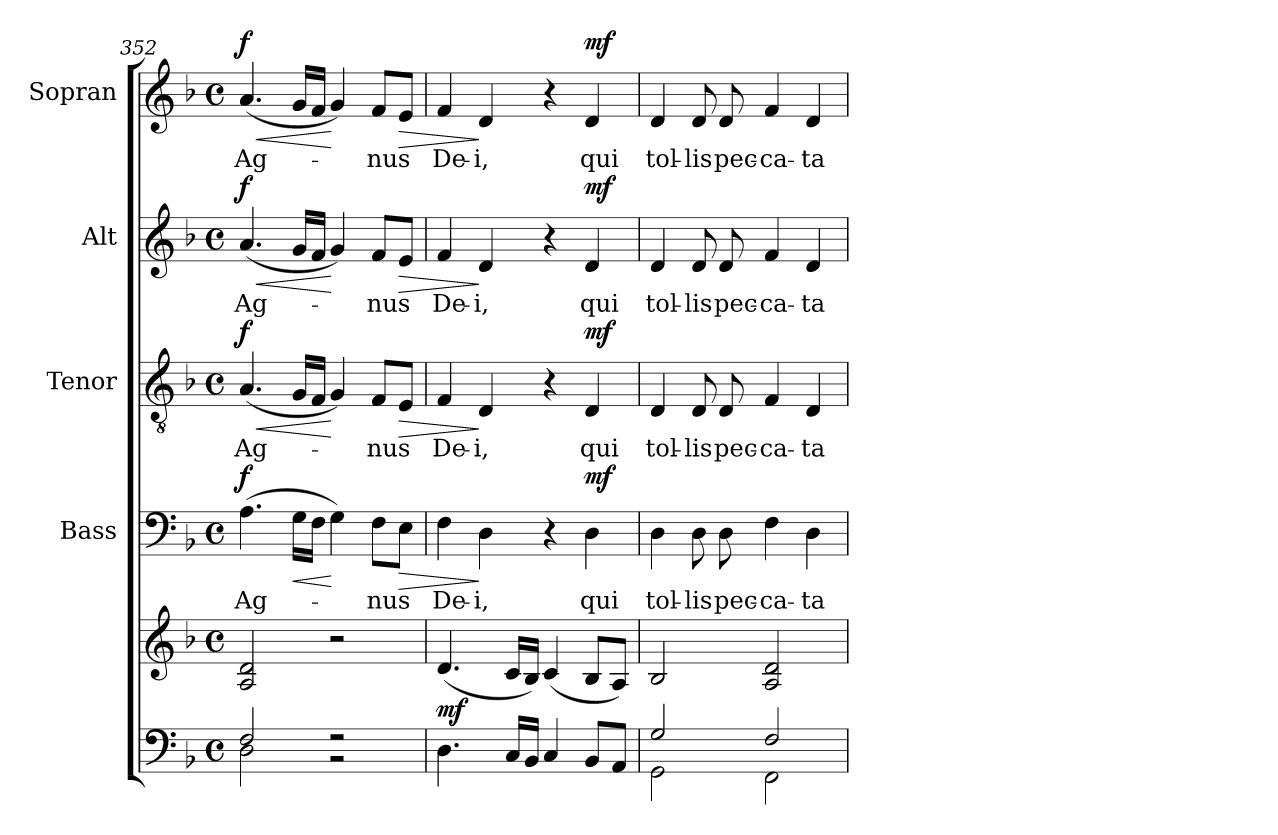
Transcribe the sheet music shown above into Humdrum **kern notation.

**kern	**kern	**dynam	**kern	**text	**dynam	**kern	**text	**dynam	**kern	**text	**dynam	**kern	**text	**dynam
*part5	*part5	*part5	*part4	*part4	*part4	*part3	*part3	*part3	*part2	*part2	*part2	*part1	*part1	*part1
*staff6	*staff5	*staff5/6	*staff4	*staff4	*staff4	*staff3	*staff3	*staff3	*staff2	*staff2	*staff2	*staff1	*staff1	*staff1
*	*	*	*I"Bass	*	*	*I"Tenor	*	*	*I"Alt	*	*	*I"Sopran	*	*
*	*	*	*I'B.	*	*	*I'T.	*	*	*I'A.	*	*	*I'S.	*	*
*clefF4	*clefG2	*	*clefF4	*	*	*clefGv2	*	*	*clefG2	*	*	*clefG2	*	*
*k[b-]	*k[b-]	*	*k[b-]	*	*	*k[b-]	*	*	*k[b-]	*	*	*k[b-]	*	*
*F:	*F:	*	*F:	*	*	*F:	*	*	*F:	*	*	*F:	*	*
*M4/4	*M4/4	*	*M4/4	*	*	*M4/4	*	*	*M4/4	*	*	*M4/4	*	*
*met(c)	*met(c)	*	*met(c)	*	*	*met(c)	*	*	*met(c)	*	*	*met(c)	*	*
=352	=352	=352	=352	=352	=352	=352	=352	=352	=352	=352	=352	=352	=352	=352
*^	*	*	*	*	*	*	*	*	*	*	*	*	*	*
!	!	!	!	!	!LO:LY:b	!LO:DY:a	!	!LO:LY:b	!LO:HP:b	!	!LO:LY:b	!LO:HP:b	!	!LO:LY:b	!LO:HP:b
!	!	!	!	!	!	!	!	!	!LO:DY:n=1:a	!	!	!LO:DY:n=1:a	!	!	!LO:DY:n=1:a
2F/	2D\	2A/ 2d/	.	(>4.A\	Ag-	f	(<4.A/	Ag-	< f	(<4.a/	Ag-	< f	(<4.a/	Ag-	< f
!	!	!	!	!	!	!LO:HP:b	!	!	!	!	!	!	!	!	!
.	.	.	.	16G\LL	.	<	16G/LL	.	.	16g/LL	.	.	16g/LL	.	.
.	.	.	.	16F\JJ	.	.	16F/JJ	.	.	16f/JJ	.	.	16f/JJ	.	.
2r	2r	2r	.	4G\)	.	[	4G/)	.	[	4g/)	.	[	4g/)	.	[
!	!	!	!	!	!LO:LY:b	!	!	!LO:LY:b	!	!	!LO:LY:b	!	!	!LO:LY:b	!
.	.	.	.	8F\L	-nus	.	8F/L	-nus	.	8f/L	-nus	.	8f/L	-nus	.
!	!	!	!	!	!	!LO:HP:b	!	!	!LO:HP:b	!	!	!LO:HP:b	!	!	!LO:HP:b
.	.	.	.	8E\J	.	>	8E/J	.	>	8e/J	.	>	8e/J	.	>
*v	*v	*	*	*	*	*	*	*	*	*	*	*	*	*	*
=353	=353	=353	=353	=353	=353	=353	=353	=353	=353	=353	=353	=353	=353	=353
!	!	!LO:DY:b	!	!LO:LY:b	!	!	!LO:LY:b	!	!	!LO:LY:b	!	!	!LO:LY:b	!
4.D\	(<4.d/	mf	4F\	De-	.	4F/	De-	.	4f/	De-	.	4f/	De-	.
!	!	!	!	!LO:LY:b	!	!	!LO:LY:b	!	!	!LO:LY:b	!	!	!LO:LY:b	!
.	.	.	4D\	-i,	]	4D/	-i,	]	4d/	-i,	]	4d/	-i,	]
16C/LL	16c/LL	.	.	.	.	.	.	.	.	.	.	.	.	.
16BB-/JJ	16B-/JJ)	.	.	.	.	.	.	.	.	.	.	.	.	.
4C/	(<4c/	.	4r	.	.	4r	.	.	4r	.	.	4r	.	.
!	!	!	!	!LO:LY:b	!LO:DY:a	!	!LO:LY:b	!LO:DY:a	!	!LO:LY:b	!LO:DY:a	!	!LO:LY:b	!LO:DY:a
8BB-/L	8B-/L	.	4D\	qui	mf	4D/	qui	mf	4d/	qui	mf	4d/	qui	mf
8AA/J	8A/J)	.	.	.	.	.	.	.	.	.	.	.	.	.
!!LO:LB:g=z
=354	=354	=354	=354	=354	=354	=354	=354	=354	=354	=354	=354	=354	=354	=354
*^	*	*	*	*	*	*	*	*	*	*	*	*	*	*
!	!	!	!	!	!LO:LY:b	!	!	!LO:LY:b	!	!	!LO:LY:b	!	!	!LO:LY:b	!
2G/	2GG\	2B-/	.	4D\	tol-	.	4D/	tol-	.	4d/	tol-	.	4d/	tol-	.
!	!	!	!	!	!LO:LY:b	!	!	!LO:LY:b	!	!	!LO:LY:b	!	!	!LO:LY:b	!
.	.	.	.	8D\	-lis	.	8D/	-lis	.	8d/	-lis	.	8d/	-lis	.
!	!	!	!	!	!LO:LY:b	!	!	!LO:LY:b	!	!	!LO:LY:b	!	!	!LO:LY:b	!
.	.	.	.	8D\	pec-	.	8D/	pec-	.	8d/	pec-	.	8d/	pec-	.
!	!	!	!	!	!LO:LY:b	!	!	!LO:LY:b	!	!	!LO:LY:b	!	!	!LO:LY:b	!
2F/	2FF\	2A/ 2d/	.	4F\	-ca-	.	4F/	-ca-	.	4f/	-ca-	.	4f/	-ca-	.
!	!	!	!	!	!LO:LY:b	!	!	!LO:LY:b	!	!	!LO:LY:b	!	!	!LO:LY:b	!
.	.	.	.	4D\	-ta	.	4D/	-ta	.	4d/	-ta	.	4d/	-ta	.
*v	*v	*	*	*	*	*	*	*	*	*	*	*	*	*	*
=	=	=	=	=	=	=	=	=	=	=	=	=	=	=
*-	*-	*-	*-	*-	*-	*-	*-	*-	*-	*-	*-	*-	*-	*-
